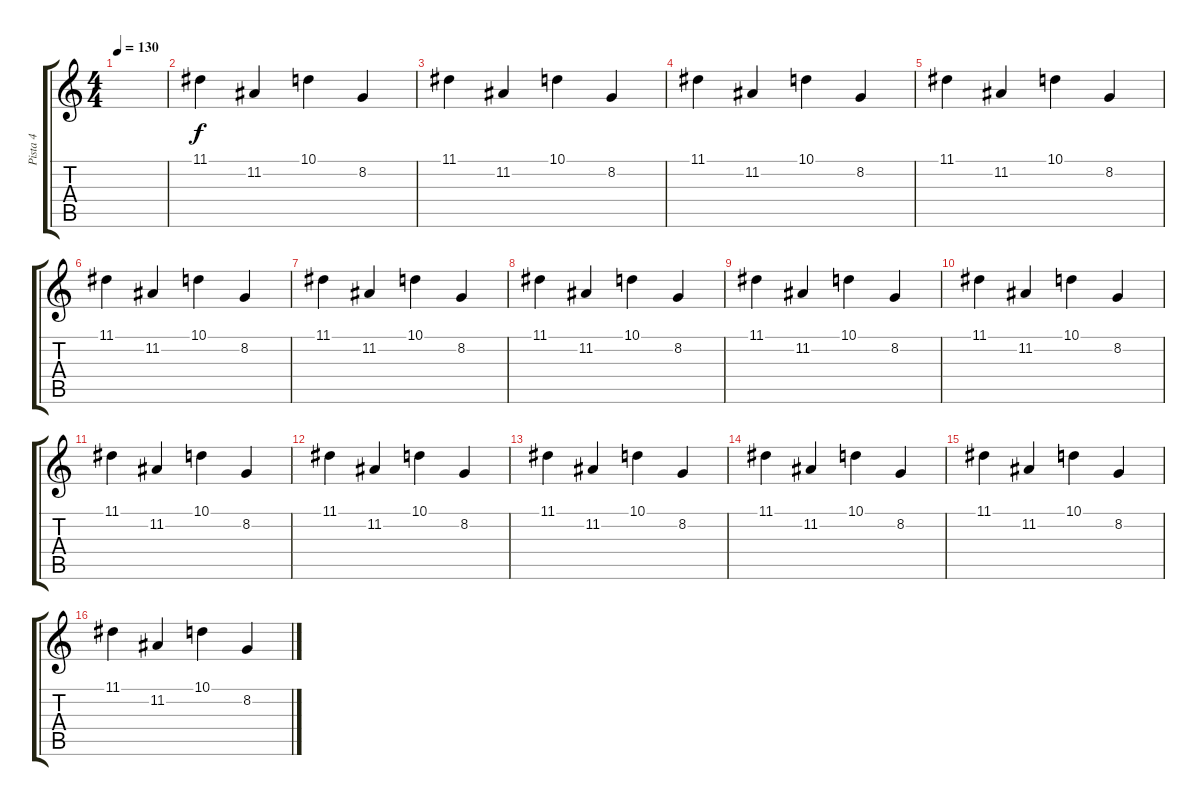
\track ("Pista 4" "Pista 4") {instrument electricpiano2}
\staff {score tabs}
\tuning (E4 B3 G3 D3 A2 E2) {hide}
\ts (4 4)
\tempo 130
\clef g2
\ks c
|
11.1.4 11.2.4 10.1.4 8.2.4 |
11.1.4 11.2.4 10.1.4 8.2.4 |
11.1.4 11.2.4 10.1.4 8.2.4 |
11.1.4 11.2.4 10.1.4 8.2.4 |
11.1.4 11.2.4 10.1.4 8.2.4 |
11.1.4 11.2.4 10.1.4 8.2.4 |
11.1.4 11.2.4 10.1.4 8.2.4 |
11.1.4 11.2.4 10.1.4 8.2.4 |
11.1.4 11.2.4 10.1.4 8.2.4 |
11.1.4 11.2.4 10.1.4 8.2.4 |
11.1.4 11.2.4 10.1.4 8.2.4 |
11.1.4 11.2.4 10.1.4 8.2.4 |
11.1.4 11.2.4 10.1.4 8.2.4 |
11.1.4 11.2.4 10.1.4 8.2.4 |
11.1.4 11.2.4 10.1.4 8.2.4
